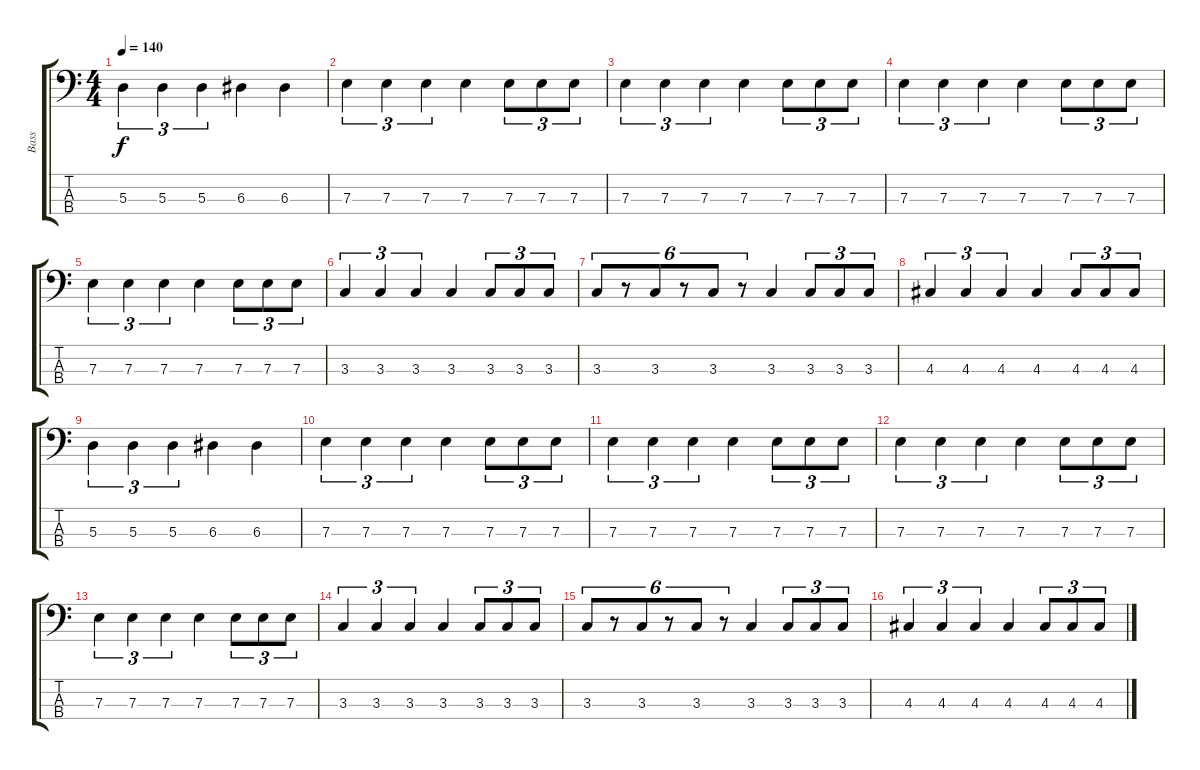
\track ("Bass" "Bass") {instrument acousticguitarsteel}
\staff {score tabs}
\tuning (G2 D2 A1 E1) {hide}
\ts (4 4)
\tempo 140
\clef f4
\ks c
5.3.4{tu (3 2) dy f} 5.3.4{tu (3 2)} 5.3.4{tu (3 2)} 6.3.4 6.3.4 |
7.3.4{tu (3 2)} 7.3.4{tu (3 2)} 7.3.4{tu (3 2)} 7.3.4 7.3.8{tu (3 2)} 7.3.8{tu (3 2)} 7.3.8{tu (3 2)} |
7.3.4{tu (3 2)} 7.3.4{tu (3 2)} 7.3.4{tu (3 2)} 7.3.4 7.3.8{tu (3 2)} 7.3.8{tu (3 2)} 7.3.8{tu (3 2)} |
7.3.4{tu (3 2)} 7.3.4{tu (3 2)} 7.3.4{tu (3 2)} 7.3.4 7.3.8{tu (3 2)} 7.3.8{tu (3 2)} 7.3.8{tu (3 2)} |
7.3.4{tu (3 2)} 7.3.4{tu (3 2)} 7.3.4{tu (3 2)} 7.3.4 7.3.8{tu (3 2)} 7.3.8{tu (3 2)} 7.3.8{tu (3 2)} |
3.3.4{tu (3 2)} 3.3.4{tu (3 2)} 3.3.4{tu (3 2)} 3.3.4 3.3.8{tu (3 2)} 3.3.8{tu (3 2)} 3.3.8{tu (3 2)} |
3.3.8{tu (6 4)} r.8{tu (6 4)} 3.3.8{tu (6 4)} r.8{tu (6 4)} 3.3.8{tu (6 4)} r.8{tu (6 4)} 3.3.4 3.3.8{tu (3 2)} 3.3.8{tu (3 2)} 3.3.8{tu (3 2)} |
4.3.4{tu (3 2)} 4.3.4{tu (3 2)} 4.3.4{tu (3 2)} 4.3.4 4.3.8{tu (3 2)} 4.3.8{tu (3 2)} 4.3.8{tu (3 2)} |
5.3.4{tu (3 2)} 5.3.4{tu (3 2)} 5.3.4{tu (3 2)} 6.3.4 6.3.4 |
7.3.4{tu (3 2)} 7.3.4{tu (3 2)} 7.3.4{tu (3 2)} 7.3.4 7.3.8{tu (3 2)} 7.3.8{tu (3 2)} 7.3.8{tu (3 2)} |
7.3.4{tu (3 2)} 7.3.4{tu (3 2)} 7.3.4{tu (3 2)} 7.3.4 7.3.8{tu (3 2)} 7.3.8{tu (3 2)} 7.3.8{tu (3 2)} |
7.3.4{tu (3 2)} 7.3.4{tu (3 2)} 7.3.4{tu (3 2)} 7.3.4 7.3.8{tu (3 2)} 7.3.8{tu (3 2)} 7.3.8{tu (3 2)} |
7.3.4{tu (3 2)} 7.3.4{tu (3 2)} 7.3.4{tu (3 2)} 7.3.4 7.3.8{tu (3 2)} 7.3.8{tu (3 2)} 7.3.8{tu (3 2)} |
3.3.4{tu (3 2)} 3.3.4{tu (3 2)} 3.3.4{tu (3 2)} 3.3.4 3.3.8{tu (3 2)} 3.3.8{tu (3 2)} 3.3.8{tu (3 2)} |
3.3.8{tu (6 4)} r.8{tu (6 4)} 3.3.8{tu (6 4)} r.8{tu (6 4)} 3.3.8{tu (6 4)} r.8{tu (6 4)} 3.3.4 3.3.8{tu (3 2)} 3.3.8{tu (3 2)} 3.3.8{tu (3 2)} |
4.3.4{tu (3 2)} 4.3.4{tu (3 2)} 4.3.4{tu (3 2)} 4.3.4 4.3.8{tu (3 2)} 4.3.8{tu (3 2)} 4.3.8{tu (3 2)}
